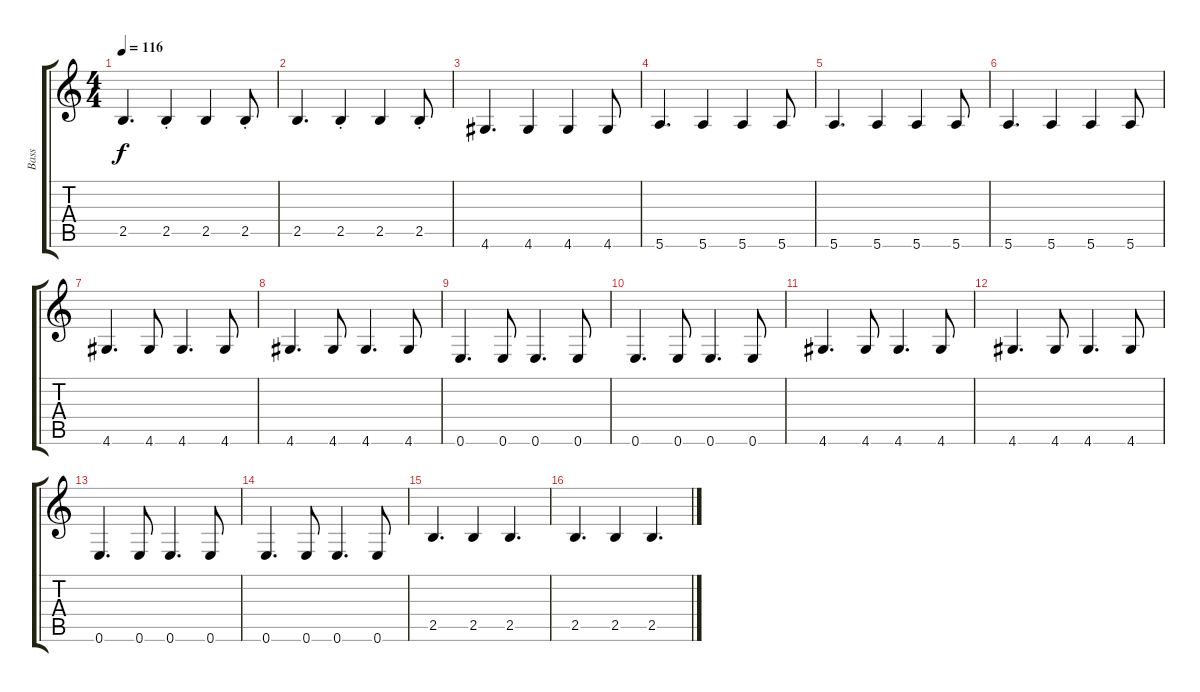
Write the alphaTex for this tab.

\track ("Bass" "Bass") {instrument electricbasspick}
\staff {score tabs}
\tuning (E4 B3 G3 D3 A2 E2) {hide}
\ts (4 4)
\tempo 116
\clef g2
\ks c
2.5.4{d dy f} 2.5{st}.4 2.5.4 2.5{st}.8 |
2.5.4{d} 2.5{st}.4 2.5.4 2.5{st}.8 |
4.6.4{d} 4.6.4 4.6.4 4.6.8 |
5.6.4{d} 5.6.4 5.6.4 5.6.8 |
5.6.4{d} 5.6.4 5.6.4 5.6.8 |
5.6.4{d} 5.6.4 5.6.4 5.6.8 |
4.6.4{d} 4.6.8 4.6.4{d} 4.6.8 |
4.6.4{d} 4.6.8 4.6.4{d} 4.6.8 |
0.6.4{d} 0.6.8 0.6.4{d} 0.6.8 |
0.6.4{d} 0.6.8 0.6.4{d} 0.6.8 |
4.6.4{d} 4.6.8 4.6.4{d} 4.6.8 |
4.6.4{d} 4.6.8 4.6.4{d} 4.6.8 |
0.6.4{d} 0.6.8 0.6.4{d} 0.6.8 |
0.6.4{d} 0.6.8 0.6.4{d} 0.6.8 |
2.5.4{d} 2.5.4 2.5.4{d} |
2.5.4{d} 2.5.4 2.5.4{d}
